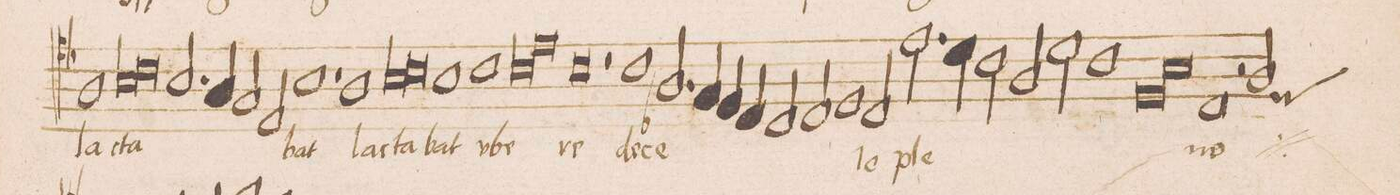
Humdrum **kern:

**kern	**text
*I"TENOR	*
*clefC5	*
*k[b-]	*
*met(C)	*
*M2/1	*
1F	la-
*lig	*
1G	-cta-
=66-	=66-
1A	.
*Xlig	*
2.G/	.
4F/	.
=67-	=67-
2E/	.
2C/	.
1G	-bat
=68-	=68-
1r	.
1F	lac-
=69-	=69-
*lig	*
1G	-ta-
1A	.
*Xlig	*
=70-	=70-
1G	-bat
1A	v-
=71-	=71-
*lig	*
1A	-be-
1c	.
*Xlig	*
=72-	=72-
0A	-re
=73-	=73-
2r	.
1A	de
2.F/	ce-
=74-	=74-
4E/	.
4D/	.
4C/	.
2BB-/	.
2C/	.
=75-	=75-
1D	.
2C/	-lo
2.c\	ple-
=76-	=76-
4B-\	.
2A\	.
2F/	.
2B-\	.
=77-	=77-
1A	.
*lig	*
0D	.
=78-	=78-
0G	.
*Xlig	*
=79-	=79-
1C	-no
=80-	=80-
2r	.
*custos:D	*
*	*ij
2F/	ple-
*-	*-
